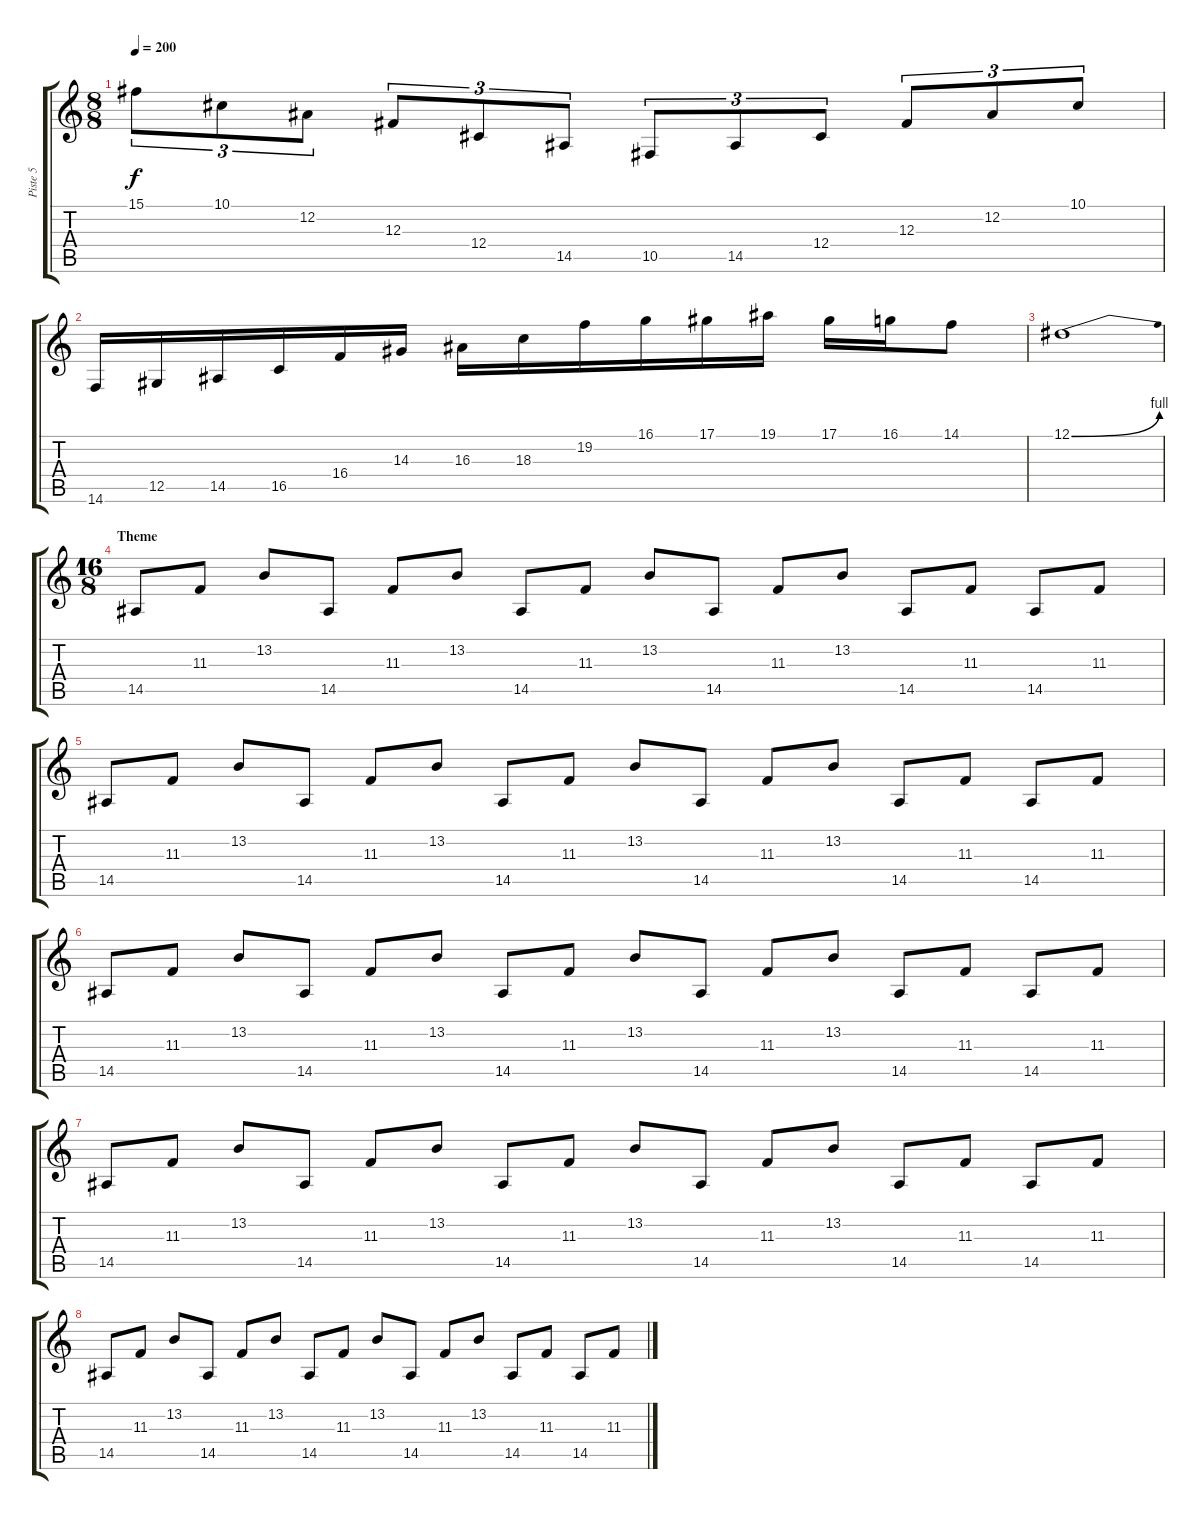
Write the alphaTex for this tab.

\track ("Piste 5" "Piste 5") {instrument harpsichord}
\staff {score tabs}
\tuning (Eb4 Bb3 Gb3 Db3 Ab2 Eb2) {hide}
\ts (8 8)
\tempo 200
\clef g2
\ks c
15.1.8{tu (3 2) dy f} 10.1.8{tu (3 2)} 12.2.8{tu (3 2)} 12.3.8{tu (3 2)} 12.4.8{tu (3 2)} 14.5.8{tu (3 2)} 10.5.8{tu (3 2)} 14.5.8{tu (3 2)} 12.4.8{tu (3 2)} 12.3.8{tu (3 2)} 12.2.8{tu (3 2)} 10.1.8{tu (3 2)} |
14.6.16 12.5.16 14.5.16 16.5.16 16.4.16 14.3.16 16.3.16 18.3.16 19.2.16 16.1.16 17.1.16 19.1.16 17.1.16 16.1.16 14.1.8 |
12.1{be (bend 0 0 60 4)}.1 |
\ts (16 8)
\section ("" "Theme")
14.5.8 11.3.8 13.2.8 14.5.8 11.3.8 13.2.8 14.5.8 11.3.8 13.2.8 14.5.8 11.3.8 13.2.8 14.5.8 11.3.8 14.5.8 11.3.8 |
14.5.8 11.3.8 13.2.8 14.5.8 11.3.8 13.2.8 14.5.8 11.3.8 13.2.8 14.5.8 11.3.8 13.2.8 14.5.8 11.3.8 14.5.8 11.3.8 |
14.5.8 11.3.8 13.2.8 14.5.8 11.3.8 13.2.8 14.5.8 11.3.8 13.2.8 14.5.8 11.3.8 13.2.8 14.5.8 11.3.8 14.5.8 11.3.8 |
14.5.8 11.3.8 13.2.8 14.5.8 11.3.8 13.2.8 14.5.8 11.3.8 13.2.8 14.5.8 11.3.8 13.2.8 14.5.8 11.3.8 14.5.8 11.3.8 |
14.5.8 11.3.8 13.2.8 14.5.8 11.3.8 13.2.8 14.5.8 11.3.8 13.2.8 14.5.8 11.3.8 13.2.8 14.5.8 11.3.8 14.5.8 11.3.8
